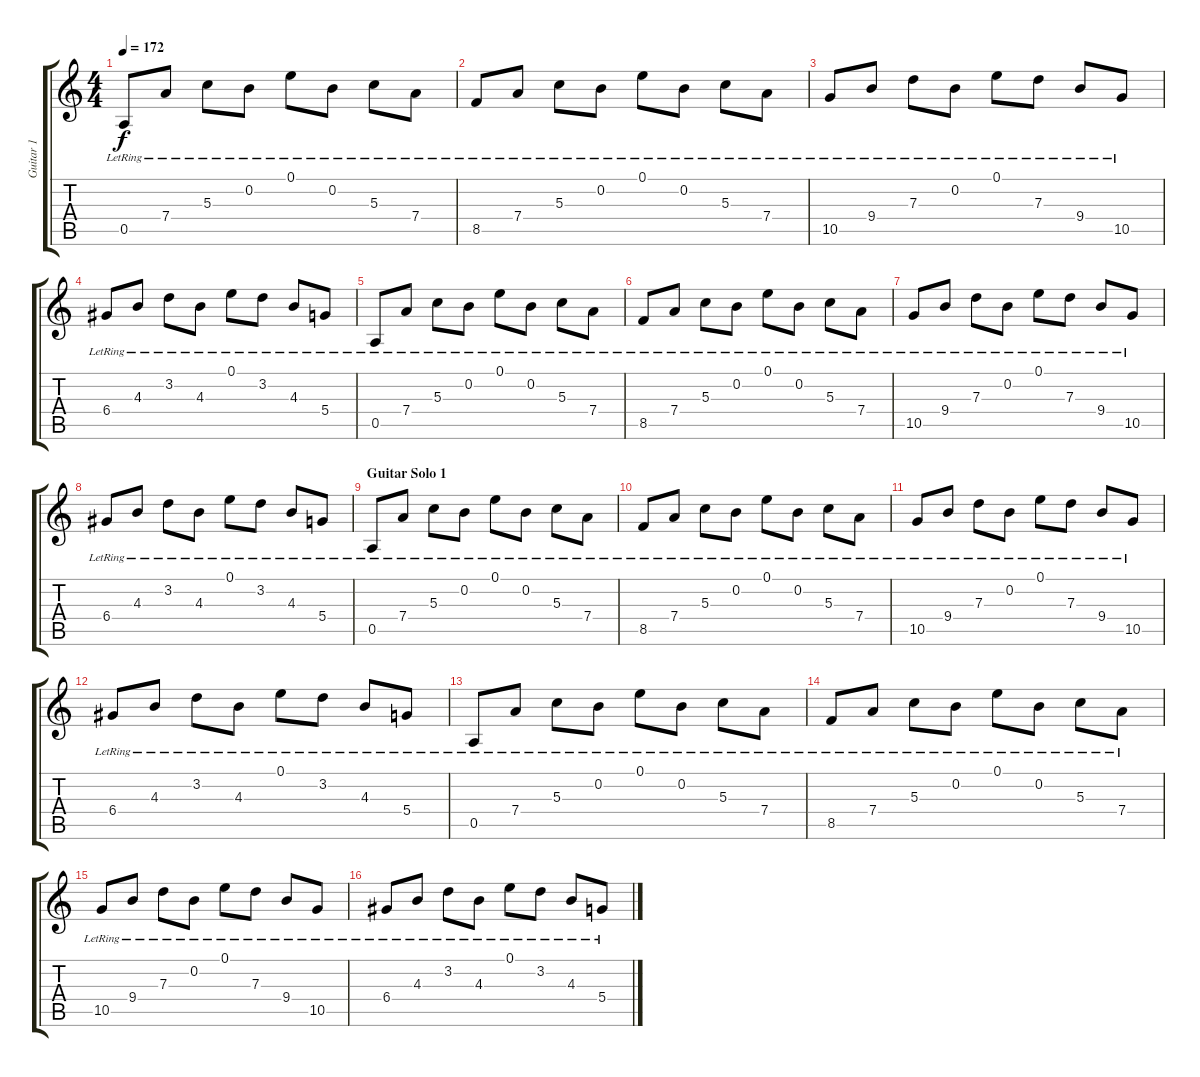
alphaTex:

\track ("Guitar 1" "Guitar 1") {instrument acousticguitarsteel}
\staff {score tabs}
\tuning (E4 B3 G3 D3 A2 E2) {hide}
\ts (4 4)
\tempo 172
\tempo 130
\tempo 172
\clef g2
\ks c
0.5{lr}.8{dy f instrument acousticguitarsteel} 7.4{lr}.8 5.3{lr}.8 0.2{lr}.8 0.1{lr}.8 0.2{lr}.8 5.3{lr}.8 7.4{lr}.8 |
8.5{lr}.8 7.4{lr}.8 5.3{lr}.8 0.2{lr}.8 0.1{lr}.8 0.2{lr}.8 5.3{lr}.8 7.4{lr}.8 |
10.5{lr}.8 9.4{lr}.8 7.3{lr}.8 0.2{lr}.8 0.1{lr}.8 7.3{lr}.8 9.4{lr}.8 10.5{lr}.8 |
6.4{lr}.8 4.3{lr}.8 3.2{lr}.8 4.3{lr}.8 0.1{lr}.8 3.2{lr}.8 4.3{lr}.8 5.4{lr}.8 |
0.5{lr}.8 7.4{lr}.8 5.3{lr}.8 0.2{lr}.8 0.1{lr}.8 0.2{lr}.8 5.3{lr}.8 7.4{lr}.8 |
8.5{lr}.8 7.4{lr}.8 5.3{lr}.8 0.2{lr}.8 0.1{lr}.8 0.2{lr}.8 5.3{lr}.8 7.4{lr}.8 |
10.5{lr}.8 9.4{lr}.8 7.3{lr}.8 0.2{lr}.8 0.1{lr}.8 7.3{lr}.8 9.4{lr}.8 10.5{lr}.8 |
6.4{lr}.8 4.3{lr}.8 3.2{lr}.8 4.3{lr}.8 0.1{lr}.8 3.2{lr}.8 4.3{lr}.8 5.4{lr}.8 |
\section ("" "Guitar Solo 1")
0.5{lr}.8 7.4{lr}.8 5.3{lr}.8 0.2{lr}.8 0.1{lr}.8 0.2{lr}.8 5.3{lr}.8 7.4{lr}.8 |
8.5{lr}.8 7.4{lr}.8 5.3{lr}.8 0.2{lr}.8 0.1{lr}.8 0.2{lr}.8 5.3{lr}.8 7.4{lr}.8 |
10.5{lr}.8 9.4{lr}.8 7.3{lr}.8 0.2{lr}.8 0.1{lr}.8 7.3{lr}.8 9.4{lr}.8 10.5{lr}.8 |
6.4{lr}.8 4.3{lr}.8 3.2{lr}.8 4.3{lr}.8 0.1{lr}.8 3.2{lr}.8 4.3{lr}.8 5.4{lr}.8 |
0.5{lr}.8 7.4{lr}.8 5.3{lr}.8 0.2{lr}.8 0.1{lr}.8 0.2{lr}.8 5.3{lr}.8 7.4{lr}.8 |
8.5{lr}.8 7.4{lr}.8 5.3{lr}.8 0.2{lr}.8 0.1{lr}.8 0.2{lr}.8 5.3{lr}.8 7.4{lr}.8 |
10.5{lr}.8 9.4{lr}.8 7.3{lr}.8 0.2{lr}.8 0.1{lr}.8 7.3{lr}.8 9.4{lr}.8 10.5{lr}.8 |
6.4{lr}.8 4.3{lr}.8 3.2{lr}.8 4.3{lr}.8 0.1{lr}.8 3.2{lr}.8 4.3{lr}.8 5.4{lr}.8
